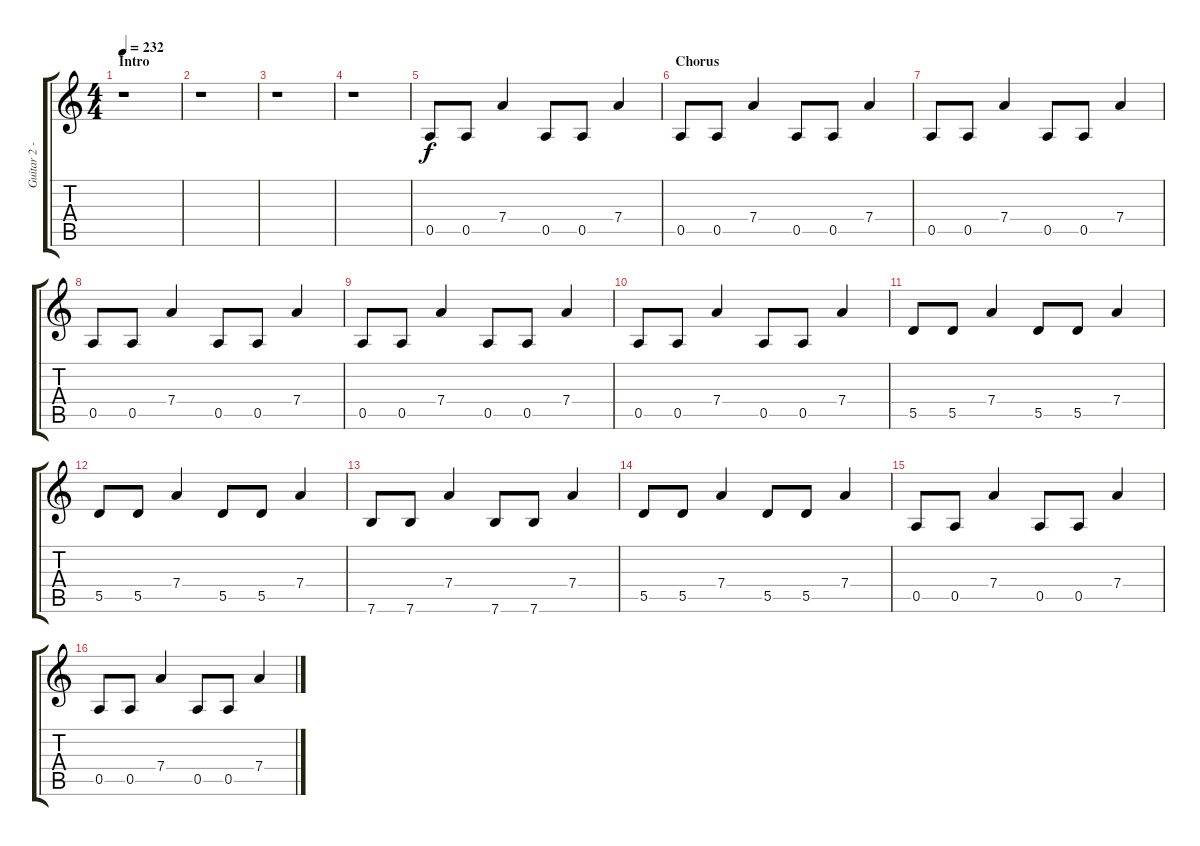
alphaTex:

\track ("Guitar 2 - Semi Clean" "Guitar 2 -") {instrument distortionguitar}
\staff {score tabs}
\tuning (E4 B3 G3 D3 A2 E2) {hide}
\ts (4 4)
\section ("" "Intro")
\tempo 232
\clef g2
\ks c
r.1{dy f instrument distortionguitar} |
r.1 |
r.1 |
r.1 |
0.5.8 0.5.8 7.4.4 0.5.8 0.5.8 7.4.4 |
\section ("" "Chorus")
0.5.8 0.5.8 7.4.4 0.5.8 0.5.8 7.4.4 |
0.5.8 0.5.8 7.4.4 0.5.8 0.5.8 7.4.4 |
0.5.8 0.5.8 7.4.4 0.5.8 0.5.8 7.4.4 |
0.5.8 0.5.8 7.4.4 0.5.8 0.5.8 7.4.4 |
0.5.8 0.5.8 7.4.4 0.5.8 0.5.8 7.4.4 |
5.5.8 5.5.8 7.4.4 5.5.8 5.5.8 7.4.4 |
5.5.8 5.5.8 7.4.4 5.5.8 5.5.8 7.4.4 |
7.6.8 7.6.8 7.4.4 7.6.8 7.6.8 7.4.4 |
5.5.8 5.5.8 7.4.4 5.5.8 5.5.8 7.4.4 |
0.5.8 0.5.8 7.4.4 0.5.8 0.5.8 7.4.4 |
0.5.8 0.5.8 7.4.4 0.5.8 0.5.8 7.4.4
